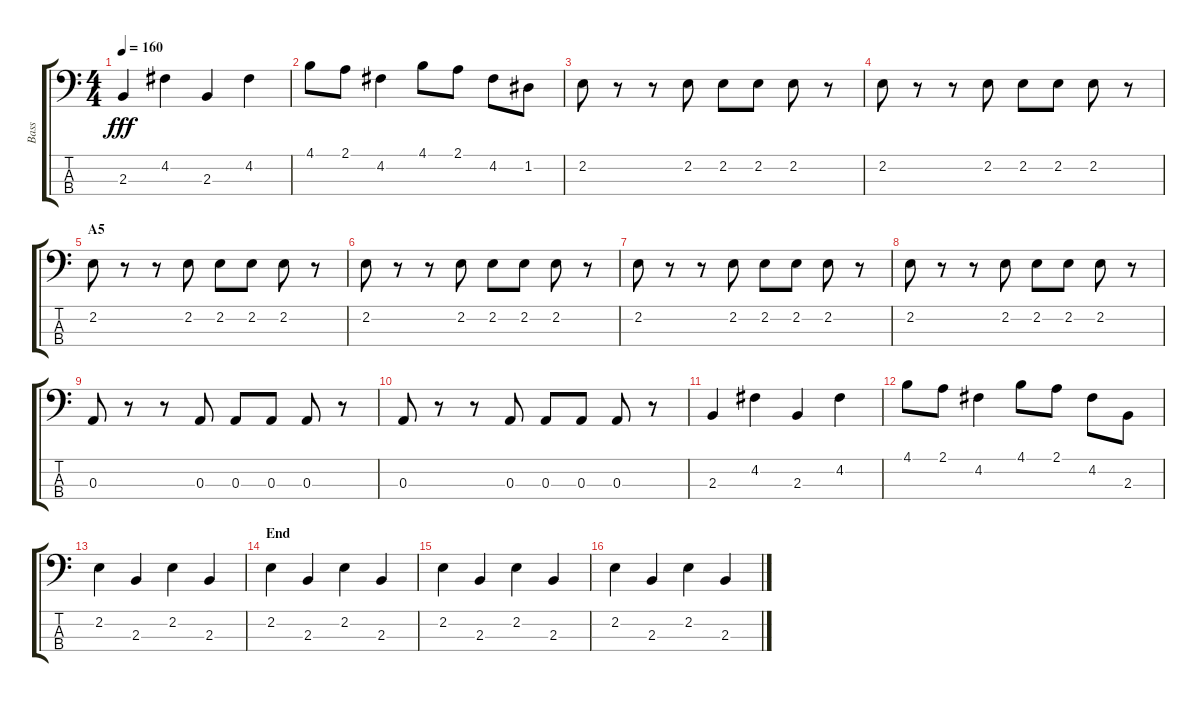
\track ("Bass" "Bass") {instrument acousticbass}
\staff {score tabs}
\tuning (G2 D2 A1 E1) {hide}
\ts (4 4)
\tempo 160
\clef f4
\ks c
2.3.4{dy fff} 4.2.4 2.3.4 4.2.4 |
4.1.8 2.1.8 4.2.4 4.1.8 2.1.8 4.2.8 1.2.8 |
2.2.8 r.8 r.8 2.2.8 2.2.8 2.2.8 2.2.8 r.8 |
2.2.8 r.8 r.8 2.2.8 2.2.8 2.2.8 2.2.8 r.8 |
\section ("" "A5")
2.2.8 r.8 r.8 2.2.8 2.2.8 2.2.8 2.2.8 r.8 |
2.2.8 r.8 r.8 2.2.8 2.2.8 2.2.8 2.2.8 r.8 |
2.2.8 r.8 r.8 2.2.8 2.2.8 2.2.8 2.2.8 r.8 |
2.2.8 r.8 r.8 2.2.8 2.2.8 2.2.8 2.2.8 r.8 |
0.3.8 r.8 r.8 0.3.8 0.3.8 0.3.8 0.3.8 r.8 |
0.3.8 r.8 r.8 0.3.8 0.3.8 0.3.8 0.3.8 r.8 |
2.3.4 4.2.4 2.3.4 4.2.4 |
4.1.8 2.1.8 4.2.4 4.1.8 2.1.8 4.2.8 2.3.8 |
2.2.4 2.3.4 2.2.4 2.3.4 |
\section ("" "End")
2.2.4 2.3.4 2.2.4 2.3.4 |
2.2.4 2.3.4 2.2.4 2.3.4 |
2.2.4 2.3.4 2.2.4 2.3.4
